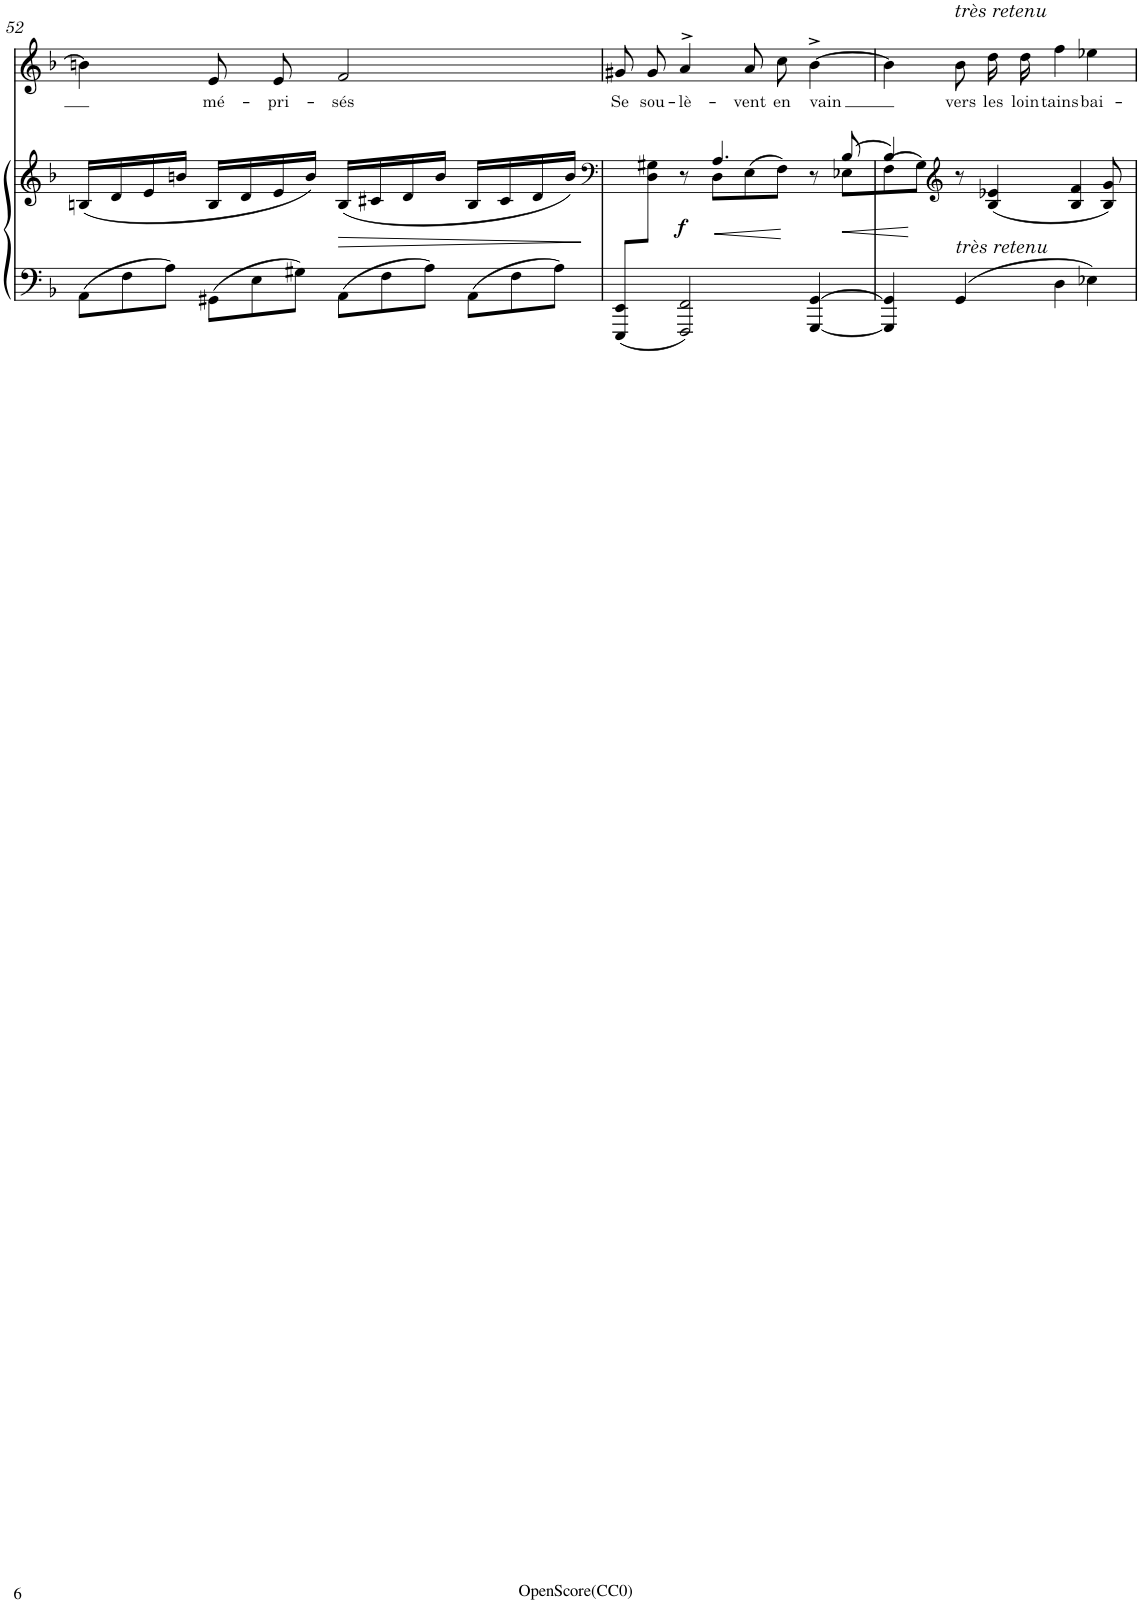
**kern	**kern	**dynam	**kern	**text
*part2	*part2	*part2	*part1	*part1
*staff3	*staff2	*staff2/3	*staff1	*staff1
*I"Piano	*	*	*I"Chant Voice	*
*I'Pno	*	*	*	*
!!LO:PB:g=z
*clefF4	*clefG2	*	*clefG2	*
*k[b-]	*k[b-]	*	*k[b-]	*
*M4/4	*M4/4	*	*M4/4	*
*Xbrackettup	*	*	*	*
=52	=52	=52	=52	=52
12AA\L	(16Bn/LL	.	4bn\]	.
.	16d/	.	.	.
12F\	.	.	.	.
.	16e/	.	.	.
12A\J	.	.	.	.
.	16bn/JJ	.	.	.
!	!	!	!	!LO:LY:b
12GG#X\L	16B/LL	.	8e/L	mé-
.	16d/	.	.	.
12E\	.	.	.	.
!	!	!	!	!LO:LY:b
.	16e/	.	8e/J	-pri-
12G#X\J	.	.	.	.
.	16b/JJ)	.	.	.
!	!	!LO:HP:b	!	!LO:LY:b
12AA\L	(16B/LL	>	2f/	-sés
.	16c#X/	.	.	.
12F\	.	.	.	.
.	16d/	.	.	.
12A\J	.	.	.	.
.	16b/JJ	.	.	.
12AA\L	16B/LL	.	.	.
.	16c#/	.	.	.
12F\	.	.	.	.
.	16d/	.	.	.
12A\J	.	.	.	.
.	16b/JJ)	.	.	.
.	.	]	.	.
=53	=53	=53	=53	=53
*	*clefF4	*	*	*
*	*^	*	*	*
*	*	*^	*	*	*
!	!	!	!	!	!	!LO:LY:b
8EEE/ 8EE/L	4ryy	4.ryy	8ryy	.	8g#X/L	Se
!	!	!	!	!	!	!LO:LY:b
8ryy	.	.	8D\ 8G#X\J	.	8g#/J	sou-
!	!	!	!	!LO:DY:b	!	!LO:LY:b
2FFF/ 2FF/	8r	.	2.ryy	f	4a^>/	-lè-
!	!	!	!	!LO:HP:b	!	!
.	4.A/	8D\L	.	<	.	.
!	!	!	!	!	!	!LO:LY:b
.	.	(>8E\	.	.	8a\L	-vent
!	!	!	!	!	!	!LO:LY:b
.	.	8F\J)	.	[	8cc\J	en
!	!	!	!	!	!	!LO:LY:b
[4GGG/ [4GG/	8r	8ryy	.	.	[4b-^\	vain
!	!	!	!	!LO:HP:b	!	!
.	[8B-/	8E-X\L	.	<	.	.
*	*	*v	*v	*	*	*
=54	=54	=54	=54	=54	=54
4GGG/] 4GG/]	4B-/]	(>8F\	.	4b-\]	.
.	.	8G\J)	[	.	.
*	*clefG2	*	*	*	*
!	!	!	!	!LO:TX:a:i:t=très retenu	!
!LO:TX:a:i:t=très retenu	!	!	!	!	!
!	!	!	!	!	!LO:LY:b
4GG/	8r	2.ryy	.	8b-\L	vers
!	!	!	!	!	!LO:LY:b
.	(<4B-/ 4e-X/	.	.	16dd\L	les
!	!	!	!	!	!LO:LY:b
.	.	.	.	16dd\JJ	loin-
!	!	!	!	!	!LO:LY:b
4D\	.	.	.	4ff\	-tains
.	4B-/ 4f/	.	.	.	.
!	!	!	!	!	!LO:LY:b
4E-X\	.	.	.	4ee-X\	bai-
.	8B-/ 8g/)	.	.	.	.
*	*v	*v	*	*	*
=	=	=	=	=
*-	*-	*-	*-	*-
